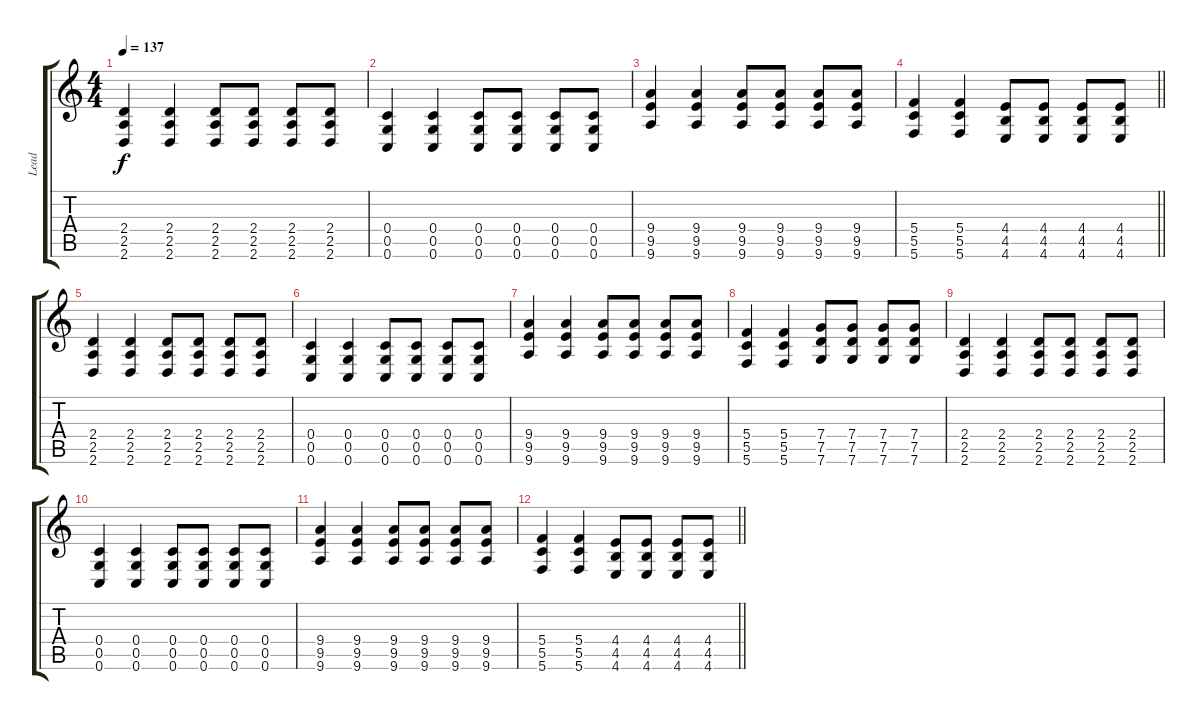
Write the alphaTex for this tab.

\track ("Lead" "Lead") {instrument distortionguitar}
\staff {score tabs}
\tuning (D4 A3 F3 C3 G2 C2) {hide}
\ts (4 4)
\tempo 137
\clef g2
\ks c
(2.4 2.5 2.6).4{dy f} (2.4 2.5 2.6).4 (2.4 2.5 2.6).8 (2.4 2.5 2.6).8 (2.4 2.5 2.6).8 (2.4 2.5 2.6).8 |
(0.4 0.5 0.6).4 (0.4 0.5 0.6).4 (0.4 0.5 0.6).8 (0.4 0.5 0.6).8 (0.4 0.5 0.6).8 (0.4 0.5 0.6).8 |
(9.4 9.5 9.6).4 (9.4 9.5 9.6).4 (9.4 9.5 9.6).8 (9.4 9.5 9.6).8 (9.4 9.5 9.6).8 (9.4 9.5 9.6).8 |
\barLineRight lightlight
(5.4 5.5 5.6).4 (5.4 5.5 5.6).4 (4.4 4.5 4.6).8 (4.4 4.5 4.6).8 (4.4 4.5 4.6).8 (4.4 4.5 4.6).8 |
(2.4 2.5 2.6).4 (2.4 2.5 2.6).4 (2.4 2.5 2.6).8 (2.4 2.5 2.6).8 (2.4 2.5 2.6).8 (2.4 2.5 2.6).8 |
(0.4 0.5 0.6).4 (0.4 0.5 0.6).4 (0.4 0.5 0.6).8 (0.4 0.5 0.6).8 (0.4 0.5 0.6).8 (0.4 0.5 0.6).8 |
(9.4 9.5 9.6).4 (9.4 9.5 9.6).4 (9.4 9.5 9.6).8 (9.4 9.5 9.6).8 (9.4 9.5 9.6).8 (9.4 9.5 9.6).8 |
(5.4 5.5 5.6).4 (5.4 5.5 5.6).4 (7.4 7.5 7.6).8 (7.4 7.5 7.6).8 (7.4 7.5 7.6).8 (7.4 7.5 7.6).8 |
(2.4 2.5 2.6).4 (2.4 2.5 2.6).4 (2.4 2.5 2.6).8 (2.4 2.5 2.6).8 (2.4 2.5 2.6).8 (2.4 2.5 2.6).8 |
(0.4 0.5 0.6).4 (0.4 0.5 0.6).4 (0.4 0.5 0.6).8 (0.4 0.5 0.6).8 (0.4 0.5 0.6).8 (0.4 0.5 0.6).8 |
(9.4 9.5 9.6).4 (9.4 9.5 9.6).4 (9.4 9.5 9.6).8 (9.4 9.5 9.6).8 (9.4 9.5 9.6).8 (9.4 9.5 9.6).8 |
\barLineRight lightlight
(5.4 5.5 5.6).4 (5.4 5.5 5.6).4 (4.4 4.5 4.6).8 (4.4 4.5 4.6).8 (4.4 4.5 4.6).8 (4.4 4.5 4.6).8
